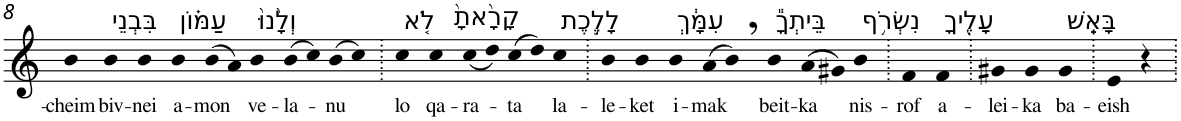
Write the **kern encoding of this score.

**kern	**text
*part1	*part1
*staff1	*staff1
*I"Piano	*
*I'Pno	*
!!LO:PB:g=z
*clefG2	*
*k[]	*
=8	=8
!	!LO:LY:b
4b	-cheim
!LO:TX:a:t=בִּבְנֵי	!
!	!LO:LY:b
4b	biv-
!	!LO:LY:b
4b	-nei
!LO:TX:a:t=עַמּ֗וֹן	!
!	!LO:LY:b
4b	a-
!	!LO:LY:b
(>8b	-mon
8a)	.
!LO:TX:a:t=וְלָ֙נוּ֙	!
!	!LO:LY:b
4b	ve-
!	!LO:LY:b
(>8b	-la-
8cc)	.
!	!LO:LY:b
(>8b	-nu
8cc)	.
=9.	=9.
!LO:TX:a:t=לֹ֤א	!
!	!LO:LY:b
4cc	lo
!LO:TX:a:t=קָרָ֙אתָ֙	!
!	!LO:LY:b
4cc	qa-
!	!LO:LY:b
(<8cc	-ra-
8dd)	.
!	!LO:LY:b
(>8cc	-ta
8dd)	.
!LO:TX:a:t=לָלֶ֣כֶת	!
!	!LO:LY:b
4cc	la-
=10.	=10.
!	!LO:LY:b
4b	-le-
!	!LO:LY:b
4b	-ket
!LO:TX:a:t=עִמָּ֔ךְ	!
!	!LO:LY:b
4b	i-
!	!LO:LY:b
(>8a	-mak
8b,)	.
!LO:TX:a:t=בֵּיתְךָ֕	!
!	!LO:LY:b
4b	beit-
!	!LO:LY:b
(>8a	-ka
8g#X)	.
!LO:TX:a:t=נִשְׂרֹ֥ף	!
!	!LO:LY:b
4b	nis-
=11.	=11.
!	!LO:LY:b
4f	-rof
!LO:TX:a:t=עָלֶ֖יךָ	!
!	!LO:LY:b
4f	a-
=12.	=12.
!	!LO:LY:b
4g#X	-lei-
!	!LO:LY:b
4g#	-ka
!LO:TX:a:t=בָּאֵֽשׁ	!
!	!LO:LY:b
4g#	ba-
=13.	=13.
!	!LO:LY:b
4e	-eish
4r	.
=.	=.
*-	*-
